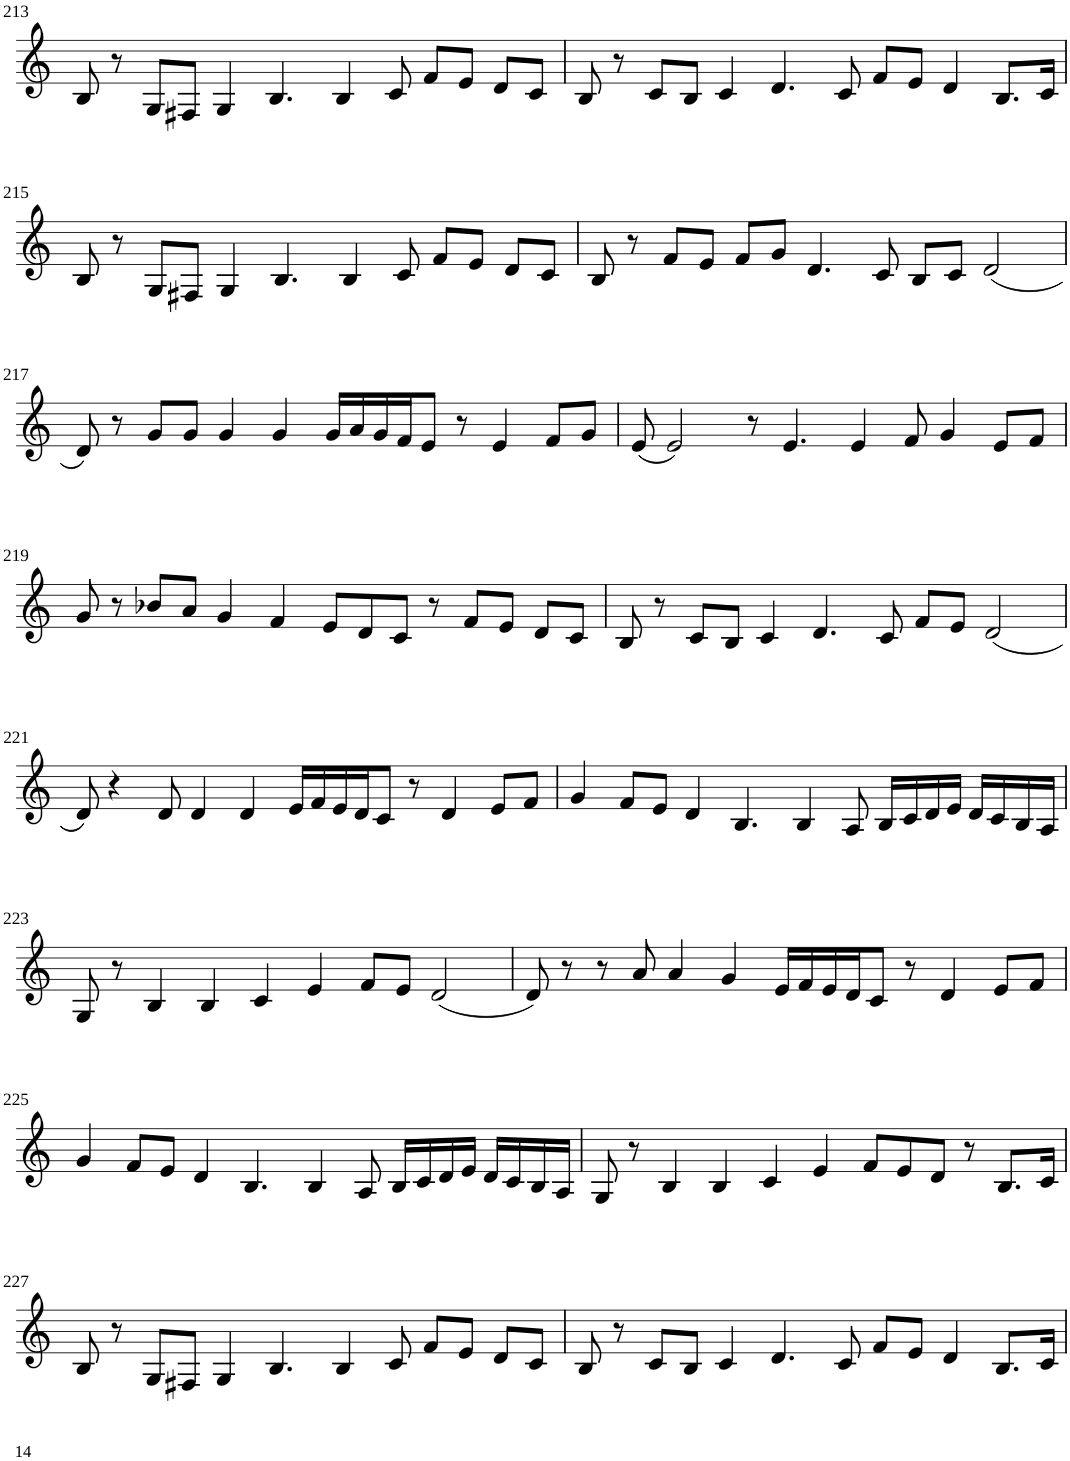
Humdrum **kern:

**kern
*part1
*staff1
*I"Violin
!!LO:PB:g=z
*clefG2
*k[]
*M8/4
=213
8B/
8r
8G/L
8F#X/J
4G/
4.B/
4B/
8c/
8f/L
8e/J
8d/L
8c/J
=214
8B/
8r
8c/L
8B/J
4c/
4.d/
8c/
8f/L
8e/J
4d/
8.B/L
16c/Jk
!!LO:LB:g=z
=215
8B/
8r
8G/L
8F#X/J
4G/
4.B/
4B/
8c/
8f/L
8e/J
8d/L
8c/J
=216
8B/
8r
8f/L
8e/J
8f/L
8g/J
4.d/
8c/
8B/L
8c/J
(2d/
!!LO:LB:g=z
=217
8d/)
8r
8g/L
8g/J
4g/
4g/
16g/LL
16a/
16g/
16f/J
8e/J
8r
4e/
8f/L
8g/J
=218
(8e/
2e/)
8r
4.e/
4e/
8f/
4g/
8e/L
8f/J
!!LO:LB:g=z
=219
8g/
8r
8b-X/L
8a/J
4g/
4f/
8e/L
8d/
8c/J
8r
8f/L
8e/J
8d/L
8c/J
=220
8B/
8r
8c/L
8B/J
4c/
4.d/
8c/
8f/L
8e/J
(2d/
!!LO:LB:g=z
=221
8d/)
4r
8d/
4d/
4d/
16e/LL
16f/
16e/
16d/J
8c/J
8r
4d/
8e/L
8f/J
=222
4g/
8f/L
8e/J
4d/
4.B/
4B/
8A/
16B/LL
16c/
16d/
16e/JJ
16d/LL
16c/
16B/
16A/JJ
!!LO:LB:g=z
=223
8G/
8r
4B/
4B/
4c/
4e/
8f/L
8e/J
(2d/
=224
8d/)
8r
8r
8a/
4a/
4g/
16e/LL
16f/
16e/
16d/J
8c/J
8r
4d/
8e/L
8f/J
!!LO:LB:g=z
=225
4g/
8f/L
8e/J
4d/
4.B/
4B/
8A/
16B/LL
16c/
16d/
16e/JJ
16d/LL
16c/
16B/
16A/JJ
=226
8G/
8r
4B/
4B/
4c/
4e/
8f/L
8e/
8d/J
8r
8.B/L
16c/Jk
!!LO:LB:g=z
=227
8B/
8r
8G/L
8F#X/J
4G/
4.B/
4B/
8c/
8f/L
8e/J
8d/L
8c/J
=228
8B/
8r
8c/L
8B/J
4c/
4.d/
8c/
8f/L
8e/J
4d/
8.B/L
16c/Jk
=
*-
